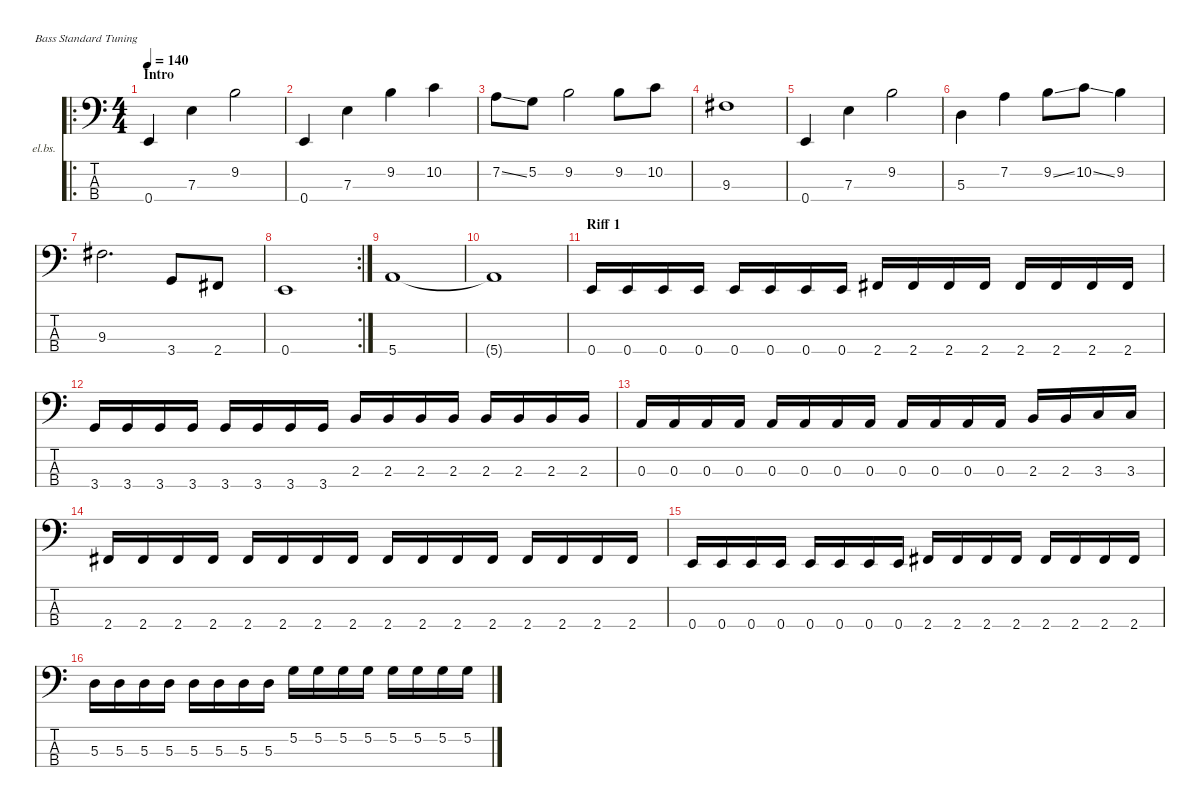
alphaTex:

\defaultSystemsLayout 4
\hideDynamics
\bracketExtendMode nobrackets
\firstSystemTrackNameOrientation horizontal
\otherSystemsTrackNameOrientation horizontal
\track ("Bass" "el.bs.") {instrument electricbassfinger}
\staff {score tabs}
\tuning (G2 D2 A1 E1)
\ro
\ts (4 4)
\beaming (8 2 2 2 2)
\section ("" "Intro")
\tempo 140
\clef f4
\ks c
0.4.4{dy mf instrument electricbassfinger} 7.3.4 9.2.2 |
0.4.4 7.3.4 9.2.4 10.2.4 |
7.2{ss}.8 5.2.8 9.2.2 9.2.8 10.2.8 |
9.3{acc #}.1 |
0.4.4 7.3.4 9.2.2 |
5.3.4 7.2.4 9.2{ss}.8 10.2{ss}.8 9.2.4 |
9.3{acc #}.2{d} 3.4.8 2.4{acc #}.8 |
\rc 2
0.4.1 |
5.4.1 |
5.4{t}.1 |
\section ("" "Riff 1")
0.4.16 0.4.16 0.4.16 0.4.16 0.4.16 0.4.16 0.4.16 0.4.16 2.4{acc #}.16 2.4{acc #}.16 2.4{acc #}.16 2.4{acc #}.16 2.4{acc #}.16 2.4{acc #}.16 2.4{acc #}.16 2.4{acc #}.16 |
3.4.16 3.4.16 3.4.16 3.4.16 3.4.16 3.4.16 3.4.16 3.4.16 2.3.16 2.3.16 2.3.16 2.3.16 2.3.16 2.3.16 2.3.16 2.3.16 |
0.3.16 0.3.16 0.3.16 0.3.16 0.3.16 0.3.16 0.3.16 0.3.16 0.3.16 0.3.16 0.3.16 0.3.16 2.3.16 2.3.16 3.3.16 3.3.16 |
2.4{acc #}.16 2.4{acc #}.16 2.4{acc #}.16 2.4{acc #}.16 2.4{acc #}.16 2.4{acc #}.16 2.4{acc #}.16 2.4{acc #}.16 2.4{acc #}.16 2.4{acc #}.16 2.4{acc #}.16 2.4{acc #}.16 2.4{acc #}.16 2.4{acc #}.16 2.4{acc #}.16 2.4{acc #}.16 |
0.4.16 0.4.16 0.4.16 0.4.16 0.4.16 0.4.16 0.4.16 0.4.16 2.4{acc #}.16 2.4{acc #}.16 2.4{acc #}.16 2.4{acc #}.16 2.4{acc #}.16 2.4{acc #}.16 2.4{acc #}.16 2.4{acc #}.16 |
5.3.16 5.3.16 5.3.16 5.3.16 5.3.16 5.3.16 5.3.16 5.3.16 5.2.16 5.2.16 5.2.16 5.2.16 5.2.16 5.2.16 5.2.16 5.2.16
